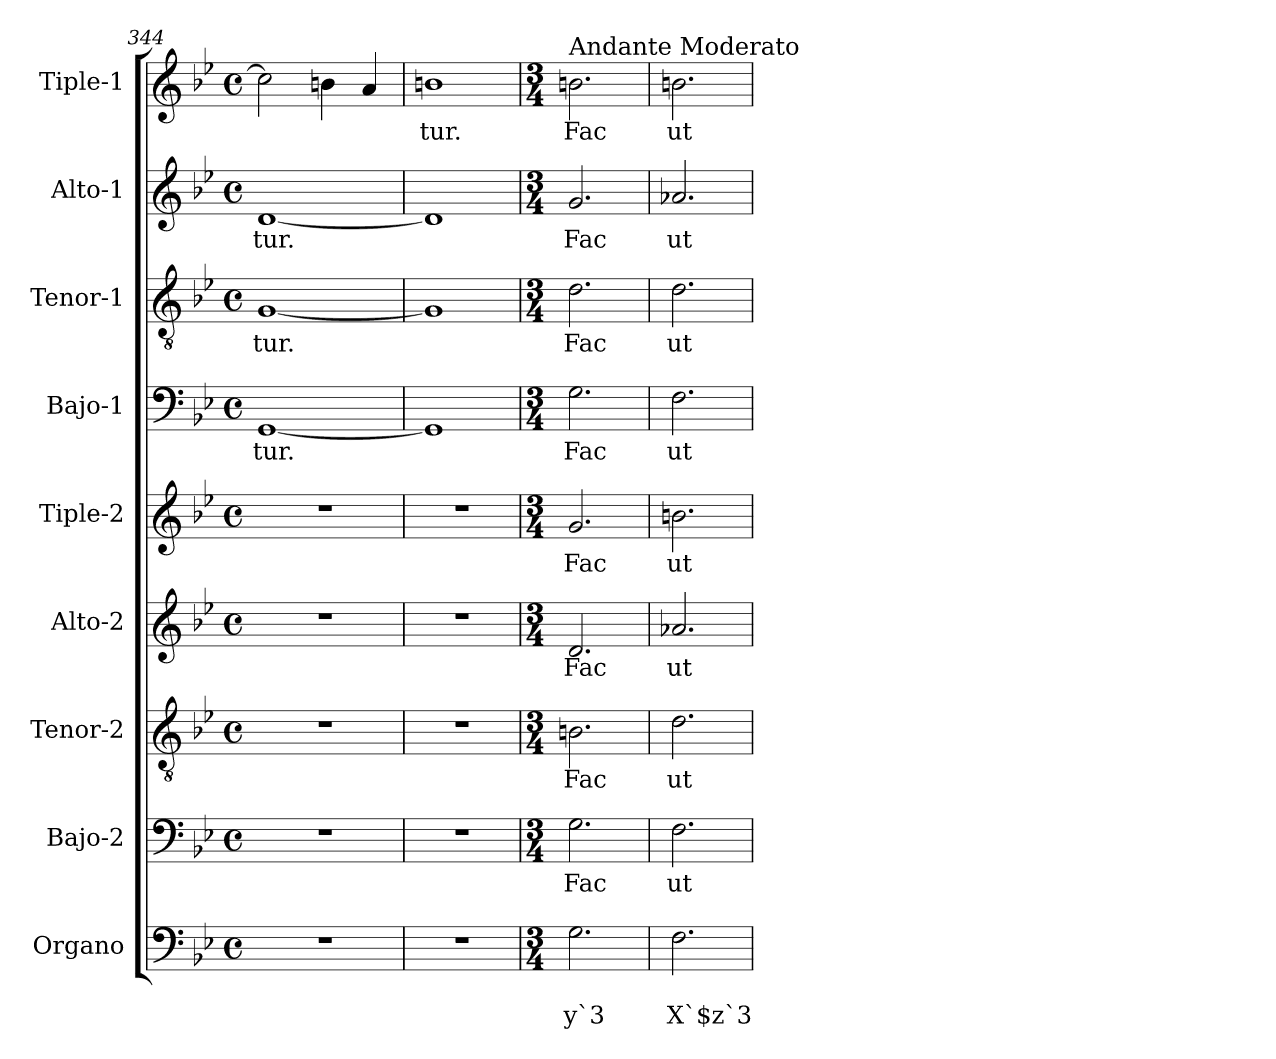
**kern	**text	**text	**kern	**text	**kern	**text	**kern	**text	**kern	**text	**kern	**text	**kern	**text	**kern	**text	**kern	**text
*part9	*part9	*part9	*part8	*part8	*part7	*part7	*part6	*part6	*part5	*part5	*part4	*part4	*part3	*part3	*part2	*part2	*part1	*part1
*staff9	*staff9	*staff9	*staff8	*staff8	*staff7	*staff7	*staff6	*staff6	*staff5	*staff5	*staff4	*staff4	*staff3	*staff3	*staff2	*staff2	*staff1	*staff1
*I"Organo	*	*	*I"Bajo-2	*	*I"Tenor-2	*	*I"Alto-2	*	*I"Tiple-2	*	*I"Bajo-1	*	*I"Tenor-1	*	*I"Alto-1	*	*I"Tiple-1	*
*	*	*	*I'B-2	*	*I'T-2	*	*I'A-2	*	*	*	*I'B1	*	*I'T1	*	*I'A1	*	*	*
*clefF4	*	*	*clefF4	*	*clefGv2	*	*clefG2	*	*clefG2	*	*clefF4	*	*clefGv2	*	*clefG2	*	*clefG2	*
*k[b-e-]	*	*	*k[b-e-]	*	*k[b-e-]	*	*k[b-e-]	*	*k[b-e-]	*	*k[b-e-]	*	*k[b-e-]	*	*k[b-e-]	*	*k[b-e-]	*
*B-:	*	*	*B-:	*	*B-:	*	*B-:	*	*B-:	*	*B-:	*	*B-:	*	*B-:	*	*B-:	*
*M4/4	*	*	*M4/4	*	*M4/4	*	*M4/4	*	*M4/4	*	*M4/4	*	*M4/4	*	*M4/4	*	*M4/4	*
*met(c)	*	*	*met(c)	*	*met(c)	*	*met(c)	*	*met(c)	*	*met(c)	*	*met(c)	*	*met(c)	*	*met(c)	*
=344	=344	=344	=344	=344	=344	=344	=344	=344	=344	=344	=344	=344	=344	=344	=344	=344	=344	=344
!	!	!	!	!	!	!	!	!	!	!	!	!LO:LY:b	!	!	!	!	!	!
!	!	!	!	!	!	!	!	!	!	!	!	!	!	!LO:LY:b	!	!	!	!
!	!	!	!	!	!	!	!	!	!	!	!	!	!	!	!	!LO:LY:b	!	!
1r	.	.	1r	.	1r	.	1r	.	1r	.	[1GG	-tur.	[1G	-tur.	[1d	-tur.	2cc\]	.
.	.	.	.	.	.	.	.	.	.	.	.	.	.	.	.	.	4bn\	.
.	.	.	.	.	.	.	.	.	.	.	.	.	.	.	.	.	4a/	.
=345	=345	=345	=345	=345	=345	=345	=345	=345	=345	=345	=345	=345	=345	=345	=345	=345	=345	=345
!	!	!	!	!	!	!	!	!	!	!	!	!	!	!	!	!	!	!LO:LY:b
1r	.	.	1r	.	1r	.	1r	.	1r	.	1GG]	.	1G]	.	1d]	.	1bn	-tur.
!!LO:PB:g=z
=346!	=346!	=346!	=346!	=346!	=346!	=346!	=346!	=346!	=346!	=346!	=346!	=346!	=346!	=346!	=346!	=346!	=346!	=346!
*M3/4	*	*	*M3/4	*	*M3/4	*	*M3/4	*	*M3/4	*	*M3/4	*	*M3/4	*	*M3/4	*	*M3/4	*
!	!	!LO:LY:b	!	!	!	!	!	!	!	!	!	!	!	!	!	!	!	!
!	!	!	!	!LO:LY:b	!	!	!	!	!	!	!	!	!	!	!	!	!	!
!	!	!	!	!	!	!LO:LY:b	!	!	!	!	!	!	!	!	!	!	!	!
!	!	!	!	!	!	!	!	!LO:LY:b	!	!	!	!	!	!	!	!	!	!
!	!	!	!	!	!	!	!	!	!	!LO:LY:b	!	!	!	!	!	!	!	!
!	!	!	!	!	!	!	!	!	!	!	!	!LO:LY:b	!	!	!	!	!	!
!	!	!	!	!	!	!	!	!	!	!	!	!	!	!LO:LY:b	!	!	!	!
!	!	!	!	!	!	!	!	!	!	!	!	!	!	!	!	!LO:LY:b	!	!
!	!	!	!	!	!	!	!	!	!	!	!	!	!	!	!	!	!LO:TX:a:t=Andante Moderato	!
!	!	!	!	!	!	!	!	!	!	!	!	!	!	!	!	!	!	!LO:LY:b
2.G\	.	y`3	2.G\	Fac	2.Bn\	Fac	2.d/	Fac	2.g/	Fac	2.G\	Fac	2.d\	Fac	2.g/	Fac	2.bn\	Fac
=347	=347	=347	=347	=347	=347	=347	=347	=347	=347	=347	=347	=347	=347	=347	=347	=347	=347	=347
!	!	!LO:LY:b	!	!	!	!	!	!	!	!	!	!	!	!	!	!	!	!
!	!	!	!	!LO:LY:b	!	!	!	!	!	!	!	!	!	!	!	!	!	!
!	!	!	!	!	!	!LO:LY:b	!	!	!	!	!	!	!	!	!	!	!	!
!	!	!	!	!	!	!	!	!LO:LY:b	!	!	!	!	!	!	!	!	!	!
!	!	!	!	!	!	!	!	!	!	!LO:LY:b	!	!	!	!	!	!	!	!
!	!	!	!	!	!	!	!	!	!	!	!	!LO:LY:b	!	!	!	!	!	!
!	!	!	!	!	!	!	!	!	!	!	!	!	!	!LO:LY:b	!	!	!	!
!	!	!	!	!	!	!	!	!	!	!	!	!	!	!	!	!LO:LY:b	!	!
!	!	!	!	!	!	!	!	!	!	!	!	!	!	!	!	!	!	!LO:LY:b
2.F\	.	X`$z`3	2.F\	ut	2.d\	ut	2.a-X/	ut	2.bn\	ut	2.F\	ut	2.d\	ut	2.a-X/	ut	2.bn\	ut
=	=	=	=	=	=	=	=	=	=	=	=	=	=	=	=	=	=	=
*-	*-	*-	*-	*-	*-	*-	*-	*-	*-	*-	*-	*-	*-	*-	*-	*-	*-	*-
